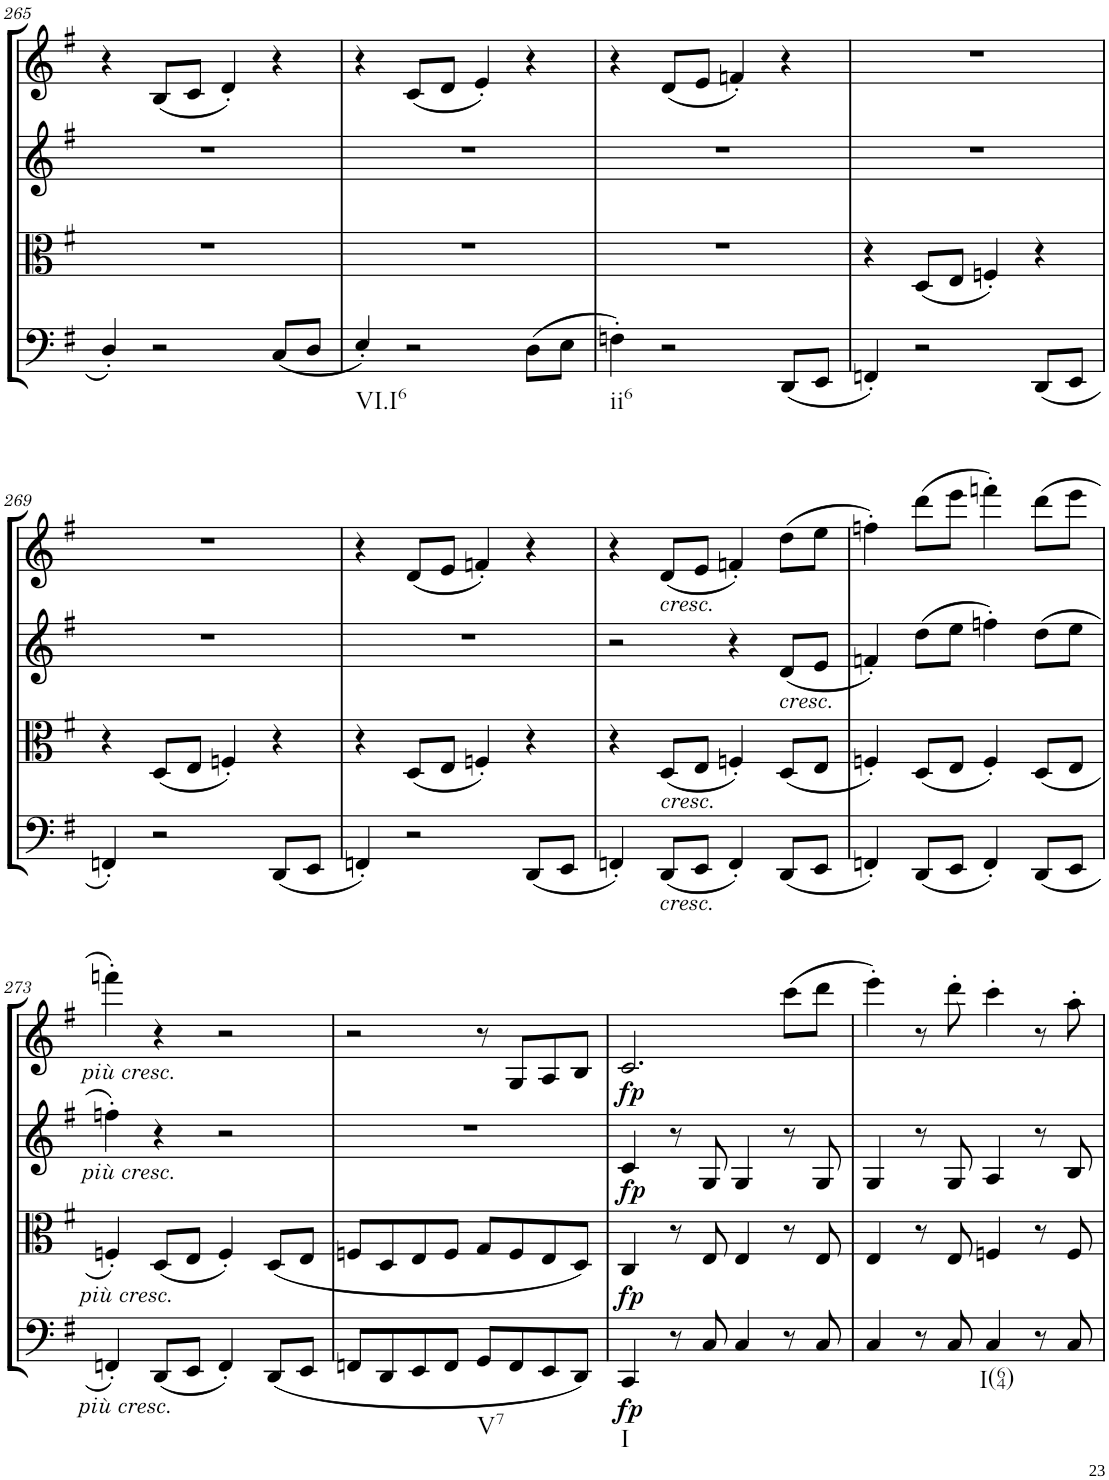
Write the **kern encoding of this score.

**kern	**dynam	**kern	**dynam	**kern	**dynam	**kern
*part4	*part4	*part3	*part3	*part2	*part2	*part1
*staff4	*staff4	*staff3	*staff3	*staff2	*staff2	*staff1
*I"Violoncello.	*	*I"Viola	*	*I"Violin II.	*	*I"Violin I.
*I'Vc	*	*I'Vla	*	*I'Vln	*	*I'Vln
!!LO:PB:g=z
*clefF4	*	*clefC3	*	*clefG2	*	*clefG2
*k[f#]	*	*k[f#]	*	*k[f#]	*	*k[f#]
*M2/2	*	*M2/2	*	*M2/2	*	*M2/2
*met(c|)	*	*met(c|)	*	*met(c|)	*	*met(c|)
=265	=265	=265	=265	=265	=265	=265
4D'/	.	1r	.	1r	.	4r
2r	.	.	.	.	.	(8B/L
.	.	.	.	.	.	8c/J
.	.	.	.	.	.	4d'/)
(8C/L	.	.	.	.	.	4r
8D/J	.	.	.	.	.	.
=266	=266	=266	=266	=266	=266	=266
!LO:TX:b:t=VI.I6	!	!	!	!	!	!
4E'/)	.	1r	.	1r	.	4r
2r	.	.	.	.	.	(8c/L
.	.	.	.	.	.	8d/J
.	.	.	.	.	.	4e'/)
(8D\L	.	.	.	.	.	4r
8E\J	.	.	.	.	.	.
=267	=267	=267	=267	=267	=267	=267
!LO:TX:b:t=ii6	!	!	!	!	!	!
4Fn'\)	.	1r	.	1r	.	4r
2r	.	.	.	.	.	(8d/L
.	.	.	.	.	.	8e/J
.	.	.	.	.	.	4fn'/)
(8DD/L	.	.	.	.	.	4r
8EE/J	.	.	.	.	.	.
=268	=268	=268	=268	=268	=268	=268
4FFn'/)	.	4r	.	1r	.	1r
2r	.	(8D/L	.	.	.	.
.	.	8E/J	.	.	.	.
.	.	4Fn'/)	.	.	.	.
(8DD/L	.	4r	.	.	.	.
8EE/J	.	.	.	.	.	.
!!LO:LB:g=z
=269	=269	=269	=269	=269	=269	=269
4FFn'/)	.	4r	.	1r	.	1r
2r	.	(8D/L	.	.	.	.
.	.	8E/J	.	.	.	.
.	.	4Fn'/)	.	.	.	.
(8DD/L	.	4r	.	.	.	.
8EE/J	.	.	.	.	.	.
=270	=270	=270	=270	=270	=270	=270
4FFn'/)	.	4r	.	1r	.	4r
2r	.	(8D/L	.	.	.	(8d/L
.	.	8E/J	.	.	.	8e/J
.	.	4Fn'/)	.	.	.	4fn'/)
(8DD/L	.	4r	.	.	.	4r
8EE/J	.	.	.	.	.	.
=271	=271	=271	=271	=271	=271	=271
4FFn'/)	.	4r	.	2r	.	4r
!	!	!	!	!	!	!LO:TX:b:i:t=cresc.
!	!	!LO:TX:b:i:t=cresc.	!	!	!	!
!LO:TX:b:i:t=cresc.	!	!	!	!	!	!
(8DD/L	.	(8D/L	.	.	.	(8d/L
8EE/J	.	8E/J	.	.	.	8e/J
4FF'/)	.	4Fn'/)	.	4r	.	4fn'/)
!	!	!	!	!LO:TX:b:i:t=cresc.	!	!
(8DD/L	.	(8D/L	.	(8d/L	.	(8dd\L
8EE/J	.	8E/J	.	8e/J	.	8ee\J
=272	=272	=272	=272	=272	=272	=272
4FFn'/)	.	4Fn'/)	.	4fn'/)	.	4ffn'\)
(8DD/L	.	(8D/L	.	(8dd\L	.	(8ddd\L
8EE/J	.	8E/J	.	8ee\J	.	8eee\J
4FF'/)	.	4F'/)	.	4ffn'\)	.	4fffn'\)
(8DD/L	.	(8D/L	.	(8dd\L	.	(8ddd\L
8EE/J	.	8E/J	.	8ee\J	.	8eee\J
!!LO:LB:g=z
=273	=273	=273	=273	=273	=273	=273
!	!	!	!	!	!	!LO:TX:b:i:t=più cresc.
!	!	!	!	!LO:TX:b:i:t=più cresc.	!	!
!	!	!LO:TX:b:i:t=più cresc.	!	!	!	!
!LO:TX:b:i:t=più cresc.	!	!	!	!	!	!
4FFn'/)	.	4Fn'/)	.	4ffn'\)	.	4fffn'\)
(8DD/L	.	(8D/L	.	4r	.	4r
8EE/J	.	8E/J	.	.	.	.
4FF'/)	.	4F'/)	.	2r	.	2r
(<8DD/L	.	(<8D/L	.	.	.	.
8EE/J	.	8E/J	.	.	.	.
=274	=274	=274	=274	=274	=274	=274
8FFn/L	.	8Fn/L	.	1r	.	2r
8DD/	.	8D/	.	.	.	.
8EE/	.	8E/	.	.	.	.
8FF/J	.	8F/J	.	.	.	.
!LO:TX:b:t=V7	!	!	!	!	!	!
8GG/L	.	8G/L	.	.	.	8r
8FF/	.	8F/	.	.	.	8G/L
8EE/	.	8E/	.	.	.	8A/
8DD/J)	.	8D/J)	.	.	.	8B/J
=275	=275	=275	=275	=275	=275	=275
!LO:TX:b:t=I	!	!	!	!	!	!
!	!LO:DY:b	!	!	!	!	!
!	!LO:DY:n=1:a	!	!LO:DY:a	!	!LO:DY:a	!
4CC/	fp fp	4C/	fp	4c/	fp	2.c/
8r	.	8r	.	8r	.	.
8C/	.	8E/	.	8G/	.	.
4C/	.	4E/	.	4G/	.	.
8r	.	8r	.	8r	.	(8ccc\L
8C/	.	8E/	.	8G/	.	8ddd\J
=276	=276	=276	=276	=276	=276	=276
4C/	.	4E/	.	4G/	.	4eee'\)
8r	.	8r	.	8r	.	8r
8C/	.	8E/	.	8G/	.	8ddd'\
!LO:TX:b:t=I(64)	!	!	!	!	!	!
4C/	.	4Fn/	.	4A/	.	4ccc'\
8r	.	8r	.	8r	.	8r
8C/	.	8F/	.	8B/	.	8aa'\
=	=	=	=	=	=	=
*-	*-	*-	*-	*-	*-	*-
